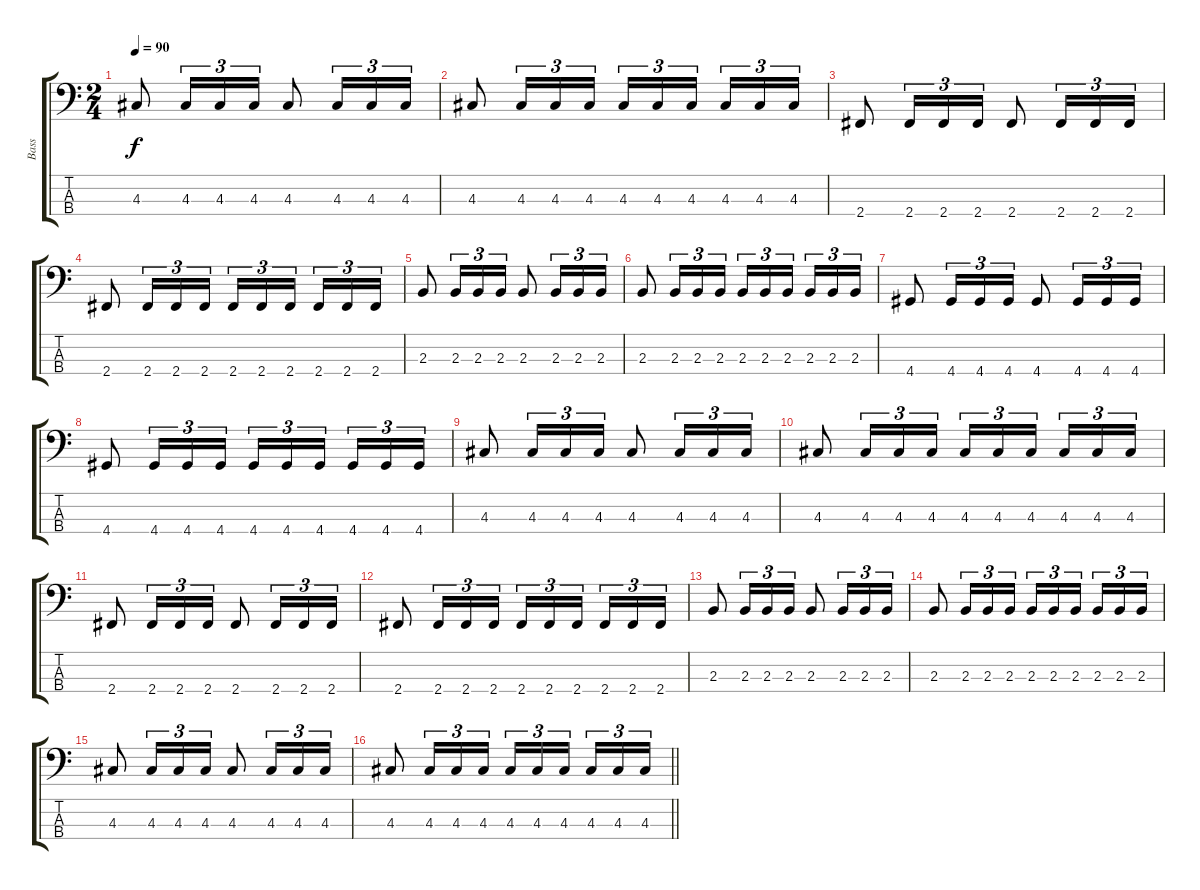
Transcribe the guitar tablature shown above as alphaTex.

\track ("Bass" "Bass") {instrument electricbasspick}
\staff {score tabs}
\tuning (G2 D2 A1 E1) {hide}
\ts (2 4)
\tempo 90
\clef f4
\ks c
4.3.8{dy f} 4.3.16{tu (3 2)} 4.3.16{tu (3 2)} 4.3.16{tu (3 2)} 4.3.8 4.3.16{tu (3 2)} 4.3.16{tu (3 2)} 4.3.16{tu (3 2)} |
4.3.8 4.3.16{tu (3 2)} 4.3.16{tu (3 2)} 4.3.16{tu (3 2)} 4.3.16{tu (3 2)} 4.3.16{tu (3 2)} 4.3.16{tu (3 2) beam splitsecondary} 4.3.16{tu (3 2)} 4.3.16{tu (3 2)} 4.3.16{tu (3 2)} |
2.4.8 2.4.16{tu (3 2)} 2.4.16{tu (3 2)} 2.4.16{tu (3 2)} 2.4.8 2.4.16{tu (3 2)} 2.4.16{tu (3 2)} 2.4.16{tu (3 2)} |
2.4.8 2.4.16{tu (3 2)} 2.4.16{tu (3 2)} 2.4.16{tu (3 2)} 2.4.16{tu (3 2)} 2.4.16{tu (3 2)} 2.4.16{tu (3 2) beam splitsecondary} 2.4.16{tu (3 2)} 2.4.16{tu (3 2)} 2.4.16{tu (3 2)} |
2.3.8 2.3.16{tu (3 2)} 2.3.16{tu (3 2)} 2.3.16{tu (3 2)} 2.3.8 2.3.16{tu (3 2)} 2.3.16{tu (3 2)} 2.3.16{tu (3 2)} |
2.3.8 2.3.16{tu (3 2)} 2.3.16{tu (3 2)} 2.3.16{tu (3 2)} 2.3.16{tu (3 2)} 2.3.16{tu (3 2)} 2.3.16{tu (3 2) beam splitsecondary} 2.3.16{tu (3 2)} 2.3.16{tu (3 2)} 2.3.16{tu (3 2)} |
4.4.8 4.4.16{tu (3 2)} 4.4.16{tu (3 2)} 4.4.16{tu (3 2)} 4.4.8 4.4.16{tu (3 2)} 4.4.16{tu (3 2)} 4.4.16{tu (3 2)} |
4.4.8 4.4.16{tu (3 2)} 4.4.16{tu (3 2)} 4.4.16{tu (3 2)} 4.4.16{tu (3 2)} 4.4.16{tu (3 2)} 4.4.16{tu (3 2) beam splitsecondary} 4.4.16{tu (3 2)} 4.4.16{tu (3 2)} 4.4.16{tu (3 2)} |
4.3.8 4.3.16{tu (3 2)} 4.3.16{tu (3 2)} 4.3.16{tu (3 2)} 4.3.8 4.3.16{tu (3 2)} 4.3.16{tu (3 2)} 4.3.16{tu (3 2)} |
4.3.8 4.3.16{tu (3 2)} 4.3.16{tu (3 2)} 4.3.16{tu (3 2)} 4.3.16{tu (3 2)} 4.3.16{tu (3 2)} 4.3.16{tu (3 2) beam splitsecondary} 4.3.16{tu (3 2)} 4.3.16{tu (3 2)} 4.3.16{tu (3 2)} |
2.4.8 2.4.16{tu (3 2)} 2.4.16{tu (3 2)} 2.4.16{tu (3 2)} 2.4.8 2.4.16{tu (3 2)} 2.4.16{tu (3 2)} 2.4.16{tu (3 2)} |
2.4.8 2.4.16{tu (3 2)} 2.4.16{tu (3 2)} 2.4.16{tu (3 2)} 2.4.16{tu (3 2)} 2.4.16{tu (3 2)} 2.4.16{tu (3 2) beam splitsecondary} 2.4.16{tu (3 2)} 2.4.16{tu (3 2)} 2.4.16{tu (3 2)} |
2.3.8 2.3.16{tu (3 2)} 2.3.16{tu (3 2)} 2.3.16{tu (3 2)} 2.3.8 2.3.16{tu (3 2)} 2.3.16{tu (3 2)} 2.3.16{tu (3 2)} |
2.3.8 2.3.16{tu (3 2)} 2.3.16{tu (3 2)} 2.3.16{tu (3 2)} 2.3.16{tu (3 2)} 2.3.16{tu (3 2)} 2.3.16{tu (3 2) beam splitsecondary} 2.3.16{tu (3 2)} 2.3.16{tu (3 2)} 2.3.16{tu (3 2)} |
4.3.8 4.3.16{tu (3 2)} 4.3.16{tu (3 2)} 4.3.16{tu (3 2)} 4.3.8 4.3.16{tu (3 2)} 4.3.16{tu (3 2)} 4.3.16{tu (3 2)} |
\barLineRight lightlight
4.3.8 4.3.16{tu (3 2)} 4.3.16{tu (3 2)} 4.3.16{tu (3 2)} 4.3.16{tu (3 2)} 4.3.16{tu (3 2)} 4.3.16{tu (3 2) beam splitsecondary} 4.3.16{tu (3 2)} 4.3.16{tu (3 2)} 4.3.16{tu (3 2)}
